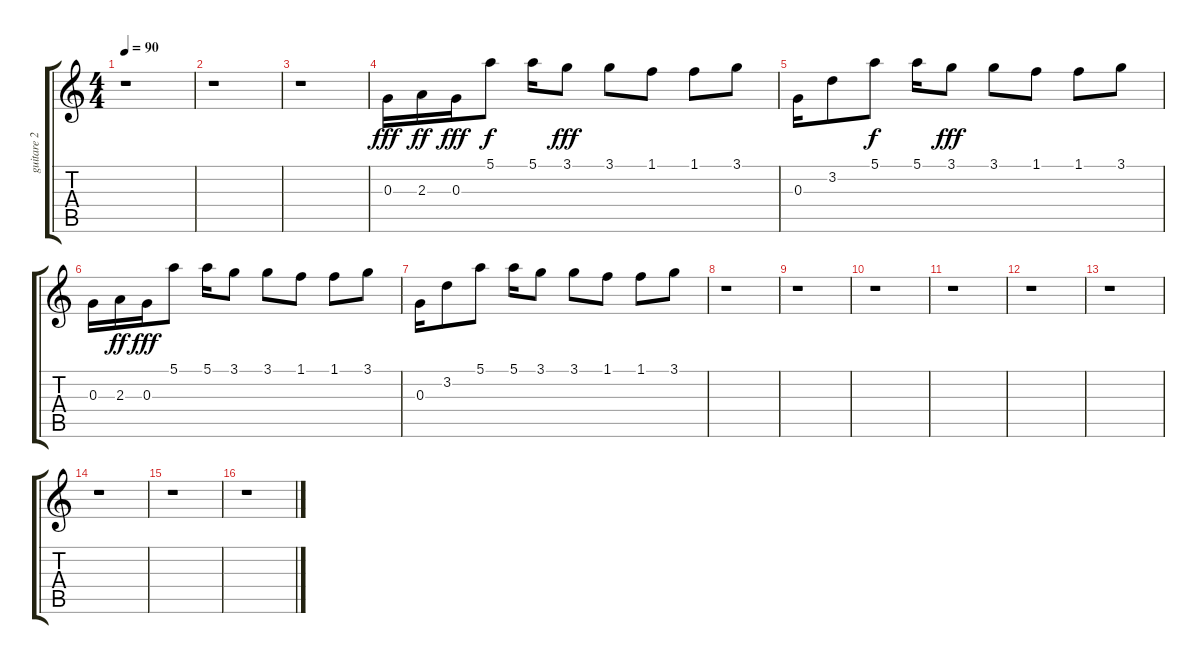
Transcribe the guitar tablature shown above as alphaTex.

\track ("guitare 2" "guitare 2") {instrument electricguitarclean}
\staff {score tabs}
\tuning (E4 B3 G3 D3 A2 E2) {hide}
\ts (4 4)
\tempo 90
\clef g2
\ks c
r.1{dy fff instrument electricguitarclean} |
r.1 |
r.1 |
0.3.16 2.3.16{dy ff} 0.3.16{dy fff} 5.1.8{dy f} 5.1.16 3.1.8{dy fff} 3.1.8 1.1.8 1.1.8 3.1.8 |
0.3.16 3.2.8 5.1.8{dy f} 5.1.16 3.1.8{dy fff} 3.1.8 1.1.8 1.1.8 3.1.8 |
0.3.16 2.3.16{dy ff} 0.3.16{dy fff} 5.1.8 5.1.16 3.1.8 3.1.8 1.1.8 1.1.8 3.1.8 |
0.3.16 3.2.8 5.1.8 5.1.16 3.1.8 3.1.8 1.1.8 1.1.8 3.1.8 |
r.1 |
r.1 |
r.1 |
r.1 |
r.1 |
r.1 |
r.1 |
r.1 |
r.1
